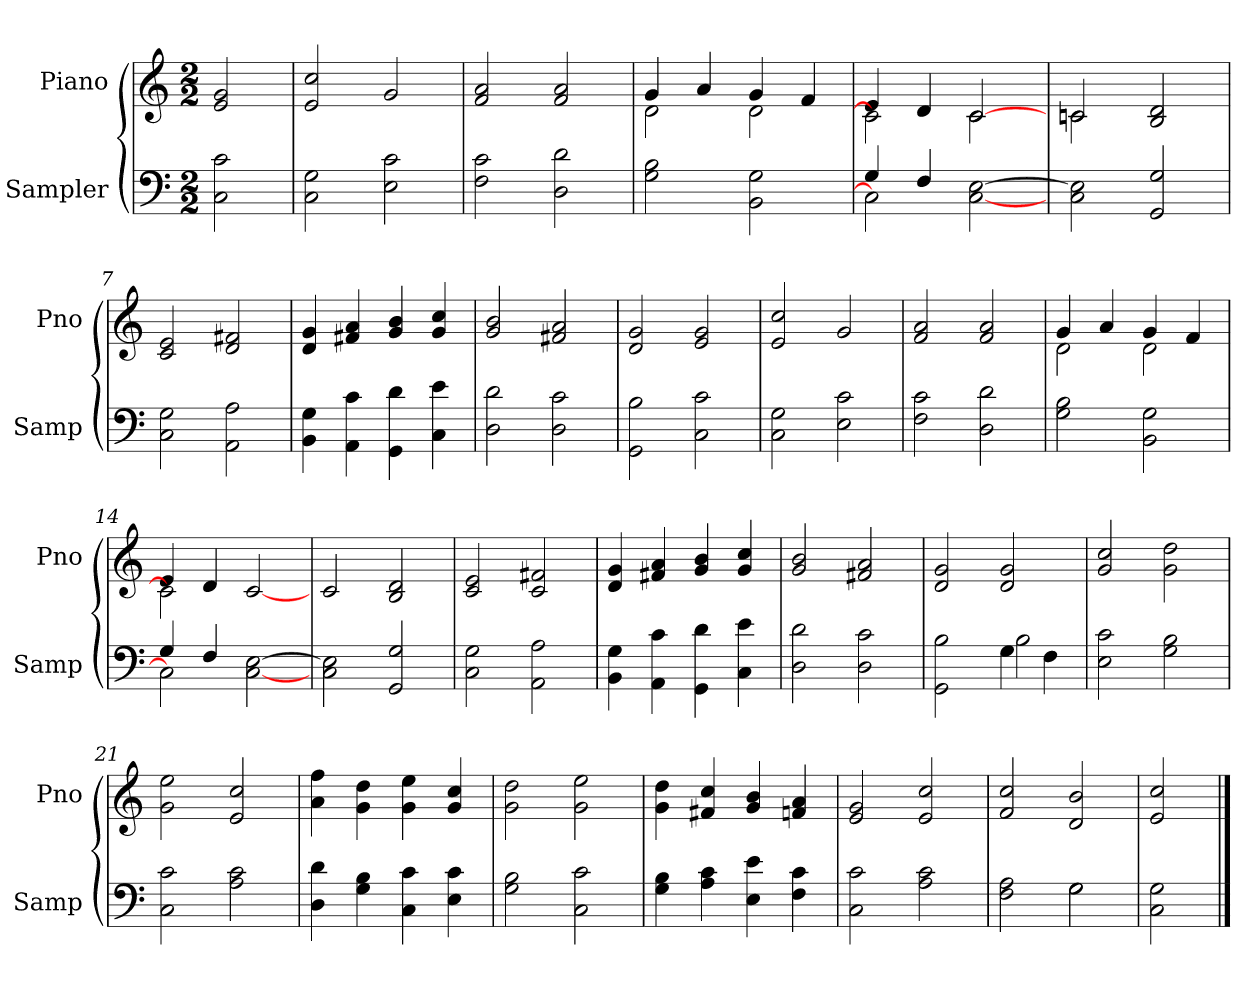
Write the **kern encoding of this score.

**kern	**kern
*part2	*part1
*staff2	*staff1
*I"Sampler	*I"Piano
*I'Samp	*I'Pno
*clefF4	*clefG2
*M2/2	*M2/2
=1	=1
2C 2c	2e 2g
=2	=2
2C 2G	2e 2cc
2E 2c	2g
=3	=3
2F 2c	2f 2a
2D 2d	2f 2a
=4	=4
*	*^
2G 2B	4g/	2d
.	4a/	.
2BB 2G	4g/	2d
.	4f/	.
=5	=5	=5
*^	*	*
4G/	2C]	4e/	2c]
4F/	.	4d/	.
[2C [2E	2ryy	[2c/	2c
*v	*v	*	*
=6	=6	=6
2C 2E]	2cn/	2cn
2GG 2G	2B 2d	2ryy
*	*v	*v
=7	=7
2C 2G	2c 2e
2AA 2A	2d 2f#X
=8	=8
4BB 4G	4d 4g
4AA 4c	4f#X 4a
4GG 4d	4g 4b
4C 4e	4g 4cc
=9	=9
2D 2d	2g 2b
2D 2c	2f#X 2a
=10	=10
2GG 2B	2d 2g
2C 2c	2e 2g
=11	=11
2C 2G	2e 2cc
2E 2c	2g
=12	=12
2F 2c	2f 2a
2D 2d	2f 2a
=13	=13
*	*^
2G 2B	4g/	2d
.	4a/	.
2BB 2G	4g/	2d
.	4f/	.
=14	=14	=14
*^	*	*
4G/	2C]	4e/	2c]
4F/	.	4d/	.
[2C [2E	2ryy	[2c	2ryy
*v	*v	*	*
*	*v	*v
=15	=15
2C 2E]	2c
2GG 2G	2B 2d
=16	=16
2C 2G	2c 2e
2AA 2A	2c 2f#X
=17	=17
4BB 4G	4d 4g
4AA 4c	4f#X 4a
4GG 4d	4g 4b
4C 4e	4g 4cc
=18	=18
2D 2d	2g 2b
2D 2c	2f#X 2a
=19	=19
*^	*
2GG 2B	2ryy	2d 2g
4G\	2B	2d 2g
4F\	.	.
*v	*v	*
=20	=20
2E 2c	2g 2cc
2G 2B	2g 2dd
=21	=21
2C 2c	2g 2ee
2A 2c	2e 2cc
=22	=22
4D 4d	4a 4ff
4G 4B	4g 4dd
4C 4c	4g 4ee
4E 4c	4g 4cc
=23	=23
2G 2B	2g 2dd
2C 2c	2g 2ee
=24	=24
4G 4B	4g 4dd
4A 4c	4f#X 4cc
4E 4e	4g 4b
4F 4c	4fn 4a
=25	=25
2C 2c	2e 2g
2A 2c	2e 2cc
=26	=26
*^	*
2F 2A	2ryy	2f 2cc
2G\	2G	2d 2b
*v	*v	*
=27	=27
2C 2G	2e 2cc
==	==
*-	*-
